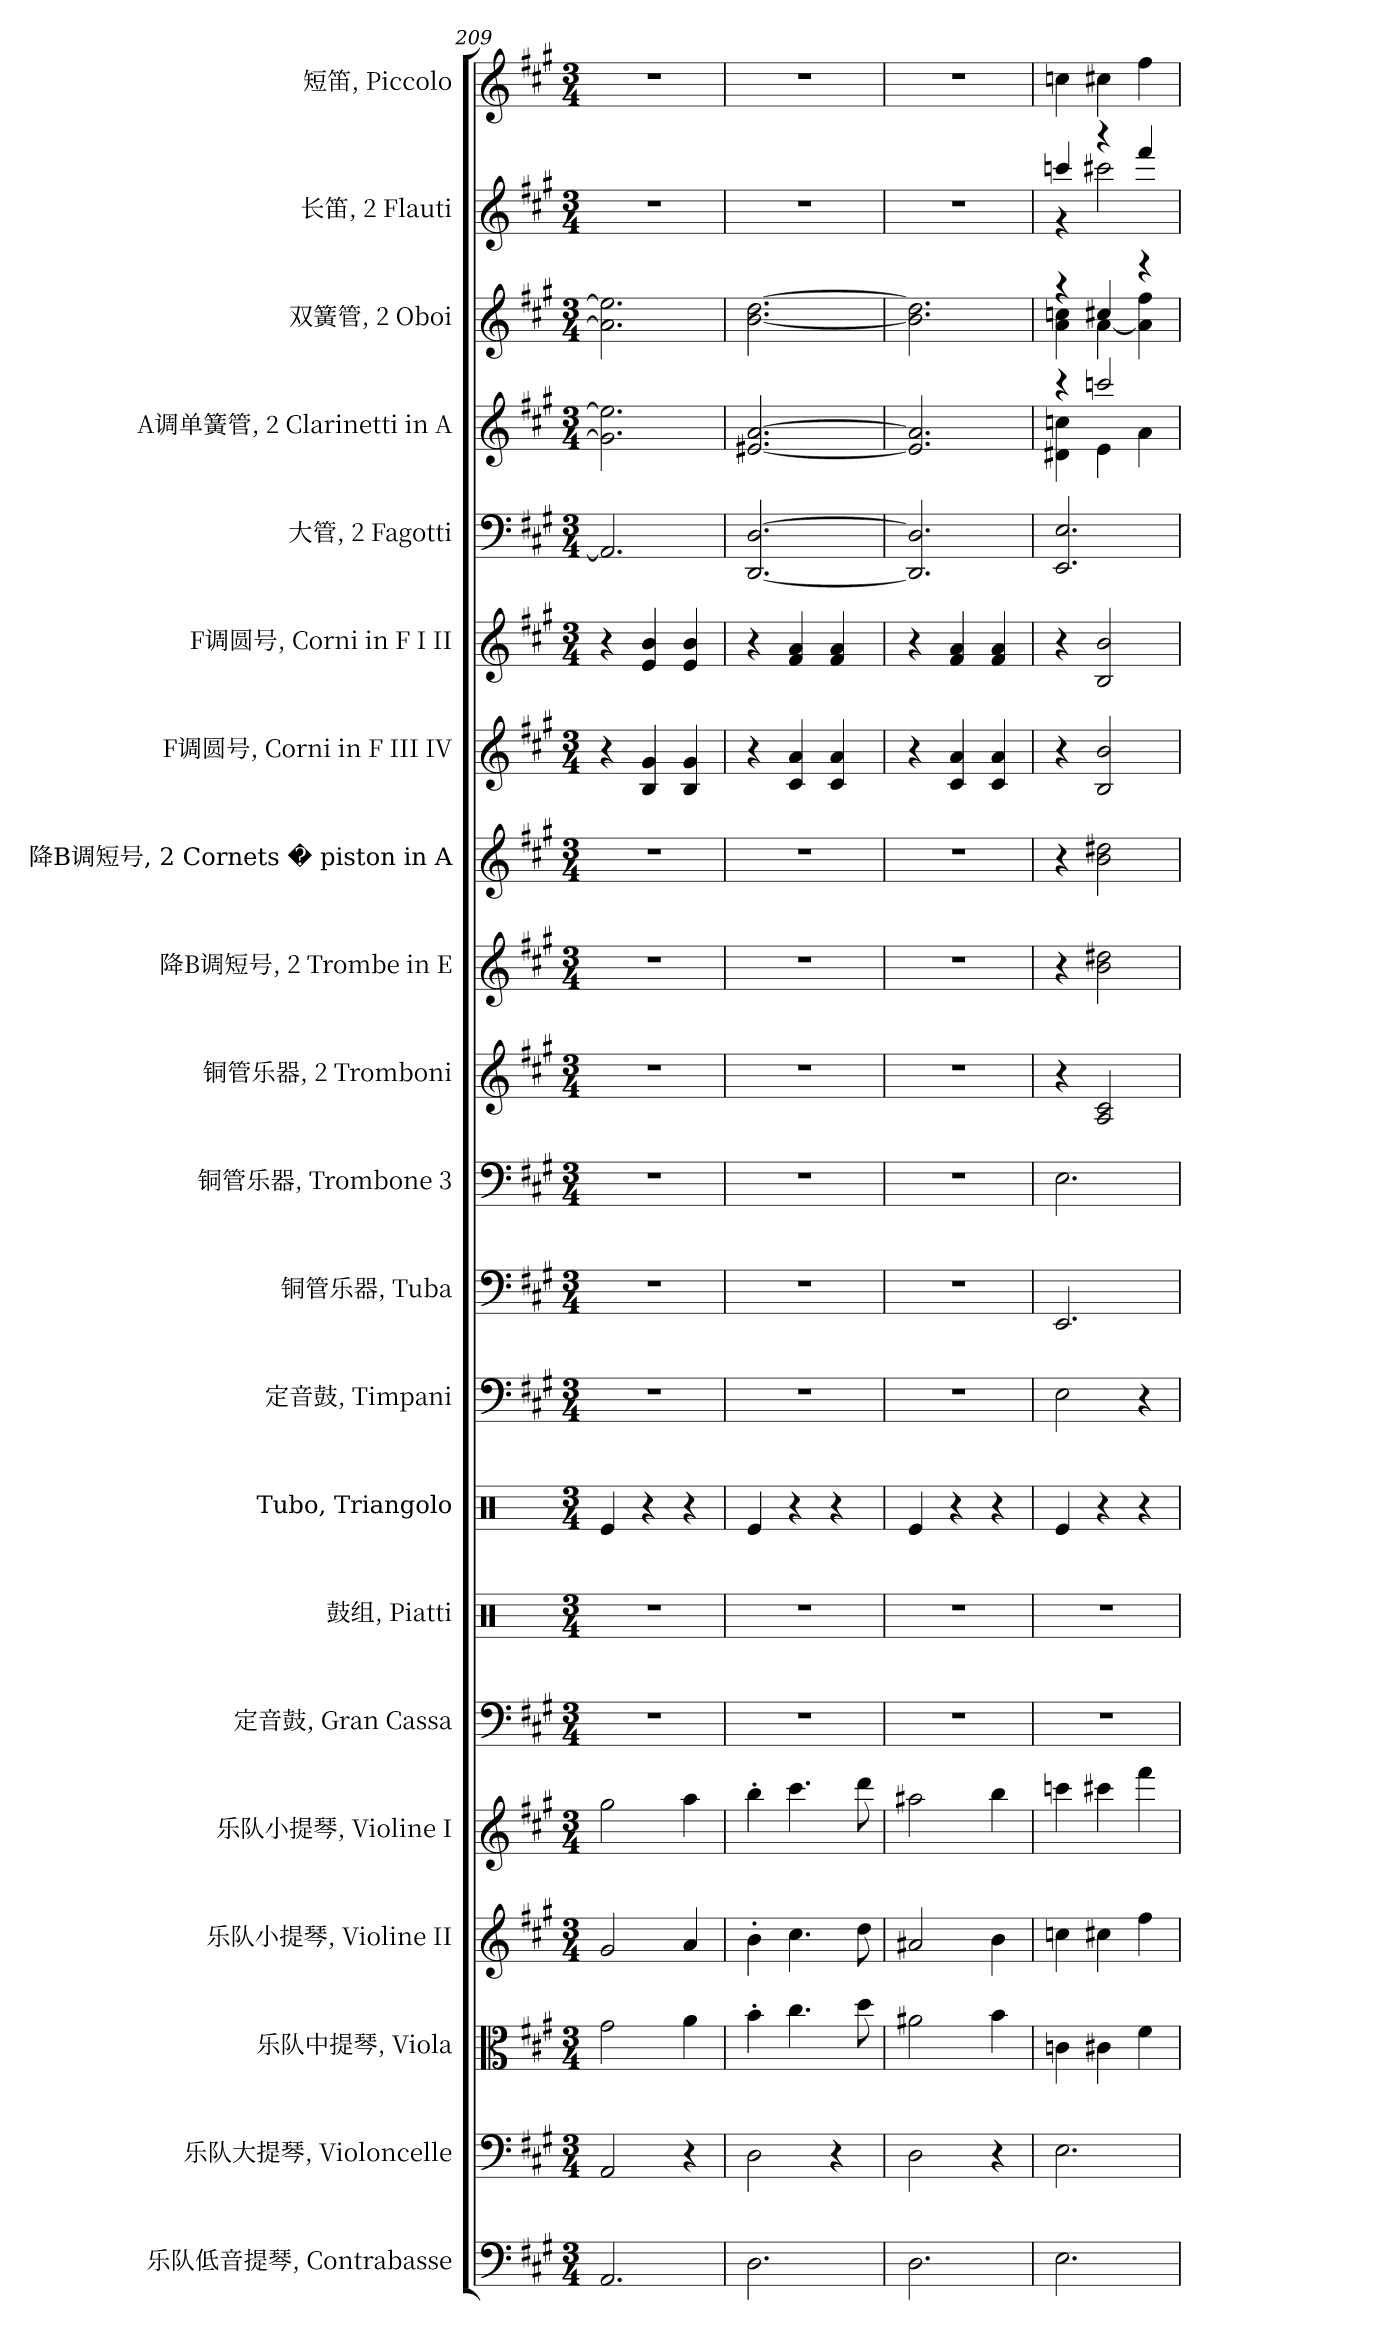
**kern	**kern	**kern	**kern	**kern	**kern	**kern	**kern	**kern	**kern	**kern	**kern	**kern	**kern	**kern	**kern	**kern	**kern	**kern	**kern	**kern
*part21	*part20	*part19	*part18	*part17	*part16	*part15	*part14	*part13	*part12	*part11	*part10	*part9	*part8	*part7	*part6	*part5	*part4	*part3	*part2	*part1
*staff21	*staff20	*staff19	*staff18	*staff17	*staff16	*staff15	*staff14	*staff13	*staff12	*staff11	*staff10	*staff9	*staff8	*staff7	*staff6	*staff5	*staff4	*staff3	*staff2	*staff1
*I"乐队低音提琴, Contrabasse	*I"乐队大提琴, Violoncelle	*I"乐队中提琴, Viola	*I"乐队小提琴, Violine II	*I"乐队小提琴, Violine I	*I"定音鼓, Gran Cassa	*I"鼓组, Piatti	*I"Tubo, Triangolo	*I"定音鼓, Timpani	*I"铜管乐器, Tuba	*I"铜管乐器, Trombone 3	*I"铜管乐器, 2 Tromboni	*I"降B调短号, 2 Trombe in E	*I"降B调短号, 2 Cornets � piston in A	*I"F调圆号, Corni in F III IV	*I"F调圆号, Corni in F I II	*I"大管, 2 Fagotti	*I"A调单簧管, 2 Clarinetti in A	*I"双簧管, 2 Oboi	*I"长笛, 2 Flauti	*I"短笛, Piccolo
*I'Cbs.	*	*	*	*	*	*	*I'Tu.	*I'Timp.	*	*	*	*	*I'B♭ Cnt.	*	*	*	*I'A Cl.	*I'Ob.	*I'Fl.	*I'Picc.
*clefF4	*clefF4	*clefC3	*clefG2	*clefG2	*clefF4	*clefX	*clefX	*clefF4	*clefF4	*clefF4	*clefG2	*clefG2	*clefG2	*clefG2	*clefG2	*clefF4	*clefG2	*clefG2	*clefG2	*clefG2
*ITrd7c12	*	*	*	*	*	*	*	*	*	*	*	*ITrd1c2	*ITrd1c2	*ITrd4c7	*ITrd4c7	*	*ITrd2c3	*	*	*ITrd-7c-12
*k[f#c#g#]	*k[f#c#g#]	*k[f#c#g#]	*k[f#c#g#]	*k[f#c#g#]	*k[f#c#g#]	*k[]	*k[]	*k[f#c#g#]	*k[f#c#g#]	*k[f#c#g#]	*k[f#c#g#]	*k[f#]	*k[f#]	*k[f#c#]	*k[f#c#]	*k[f#c#g#]	*k[f#c#g#d#a#e#]	*k[f#c#g#]	*k[f#c#g#]	*k[f#c#g#]
*M3/4	*M3/4	*M3/4	*M3/4	*M3/4	*M3/4	*M3/4	*M3/4	*M3/4	*M3/4	*M3/4	*M3/4	*M3/4	*M3/4	*M3/4	*M3/4	*M3/4	*M3/4	*M3/4	*M3/4	*M3/4
*MM200	*MM200	*MM200	*MM200	*MM200	*MM200	*MM200	*MM200	*MM200	*MM200	*MM200	*MM200	*MM200	*MM200	*MM200	*MM200	*MM200	*MM200	*MM200	*MM200	*MM200
=209	=209	=209	=209	=209	=209	=209	=209	=209	=209	=209	=209	=209	=209	=209	=209	=209	=209	=209	=209	=209
2.AAA/	2AA/	2g#\	2g#/	2gg#\	2.r	2.r	4Re/	2.r	2.r	2.r	2.r	2.r	2.r	4r	4r	2.AA/]	2.e\] 2.cc#\]	2.a\] 2.ee\]	2.r	2.r
.	.	.	.	.	.	.	4r	.	.	.	.	.	.	4E/ 4c#/	4A/ 4e/	.	.	.	.	.
.	4r	4a\	4a/	4aa\	.	.	4r	.	.	.	.	.	.	4E/ 4c#/	4A/ 4e/	.	.	.	.	.
=210	=210	=210	=210	=210	=210	=210	=210	=210	=210	=210	=210	=210	=210	=210	=210	=210	=210	=210	=210	=210
*	*	*	*	*	*	*	*	*	*	*	*	*	*	*	*	*	*	*	*	*MM200
2.DD\	2D\	4b'\	4b'\	4bb'\	2.r	2.r	4Re/	2.r	2.r	2.r	2.r	2.r	2.r	4r	4r	[2.DD/ [2.D/	[2.c##X/ [2.f#/	[2.b\ [2.dd\	2.r	2.r
.	.	4.cc#\	4.cc#\	4.ccc#\	.	.	4r	.	.	.	.	.	.	4F#/ 4d/	4B/ 4d/	.	.	.	.	.
.	4r	.	.	.	.	.	4r	.	.	.	.	.	.	4F#/ 4d/	4B/ 4d/	.	.	.	.	.
.	.	8dd\	8dd\	8ddd\	.	.	.	.	.	.	.	.	.	.	.	.	.	.	.	.
=211	=211	=211	=211	=211	=211	=211	=211	=211	=211	=211	=211	=211	=211	=211	=211	=211	=211	=211	=211	=211
*	*	*	*	*	*	*	*	*	*	*	*	*	*	*	*	*	*	*	*	*MM200
2.DD\	2D\	2a#X\	2a#X/	2aa#X\	2.r	2.r	4Re/	2.r	2.r	2.r	2.r	2.r	2.r	4r	4r	2.DD/] 2.D/]	2.c##/] 2.f#/]	2.b\] 2.dd\]	2.r	2.r
.	.	.	.	.	.	.	4r	.	.	.	.	.	.	4F#/ 4d/	4B/ 4d/	.	.	.	.	.
.	4r	4b\	4b\	4bb\	.	.	4r	.	.	.	.	.	.	4F#/ 4d/	4B/ 4d/	.	.	.	.	.
=212	=212	=212	=212	=212	=212	=212	=212	=212	=212	=212	=212	=212	=212	=212	=212	=212	=212	=212	=212	=212
*	*	*	*	*	*	*	*	*	*	*	*	*	*	*	*	*	*	*	*	*MM210
*	*	*	*	*	*	*	*	*	*	*	*	*	*	*	*	*	*^	*^	*^	*
2.EE\	2.E\	4cn\	4ccn\	4cccn\	2.r	2.r	4Re/	2E\	2.EE/	2.E\	4r	4r	4r	4r	4r	2.EE/ 2.E/	4r	4B#X\ 4an\	4r	4a\ 4ccn\	4cccn/	4r	4cccn\
*	*	*	*	*	*	*	*	*	*	*	*	*	*	*	*	*	*	*	*	*	*	*	*MM195
.	.	4c#X\	4cc#X\	4ccc#X\	.	.	4r	.	.	.	2A/ 2c#/	2a\ 2cc#X\	2a\ 2cc#X\	2E/ 2e/	2E/ 2e/	.	2aan/	4c#\	4cc#X/	[4a\	4r	2ccc#X\	4ccc#X\
*	*	*	*	*	*	*	*	*	*	*	*	*	*	*	*	*	*	*	*	*	*	*	*MM185
.	.	4f#\	4ff#\	4fff#\	.	.	4r	4r	.	.	.	.	.	.	.	.	.	4f#\	4r	4a\] 4ff#\	4fff#/	.	4fff#\
*	*	*	*	*	*	*	*	*	*	*	*	*	*	*	*	*	*v	*v	*	*	*v	*v	*
*	*	*	*	*	*	*	*	*	*	*	*	*	*	*	*	*	*	*v	*v	*	*
=	=	=	=	=	=	=	=	=	=	=	=	=	=	=	=	=	=	=	=	=
*-	*-	*-	*-	*-	*-	*-	*-	*-	*-	*-	*-	*-	*-	*-	*-	*-	*-	*-	*-	*-
